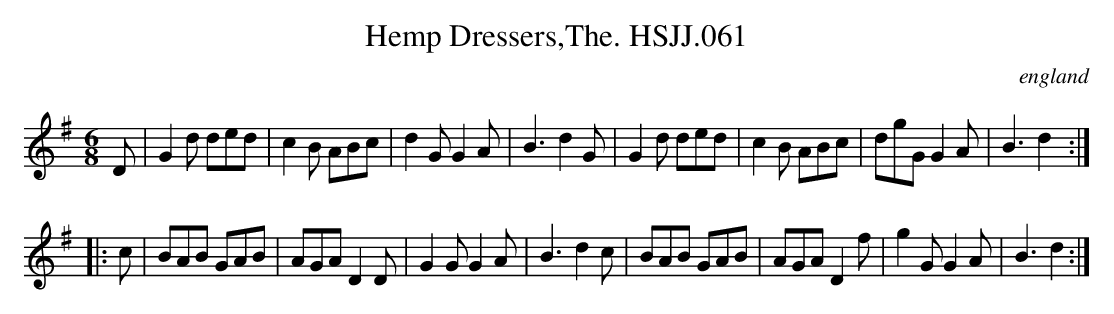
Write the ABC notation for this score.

X:1
T:Hemp Dressers,The. HSJJ.061
O:england
M:6/8
L:1/8
K:G
D|G2d ded|c2B ABc|d2GG2A|B3d2G|G2d ded|c2B ABc|dgGG2A|B3d2:|
|:c|BAB GAB|AGAD2D|G2GG2A|B3d2c|BAB GAB|AGAD2f|g2GG2A|B3d2:|]
